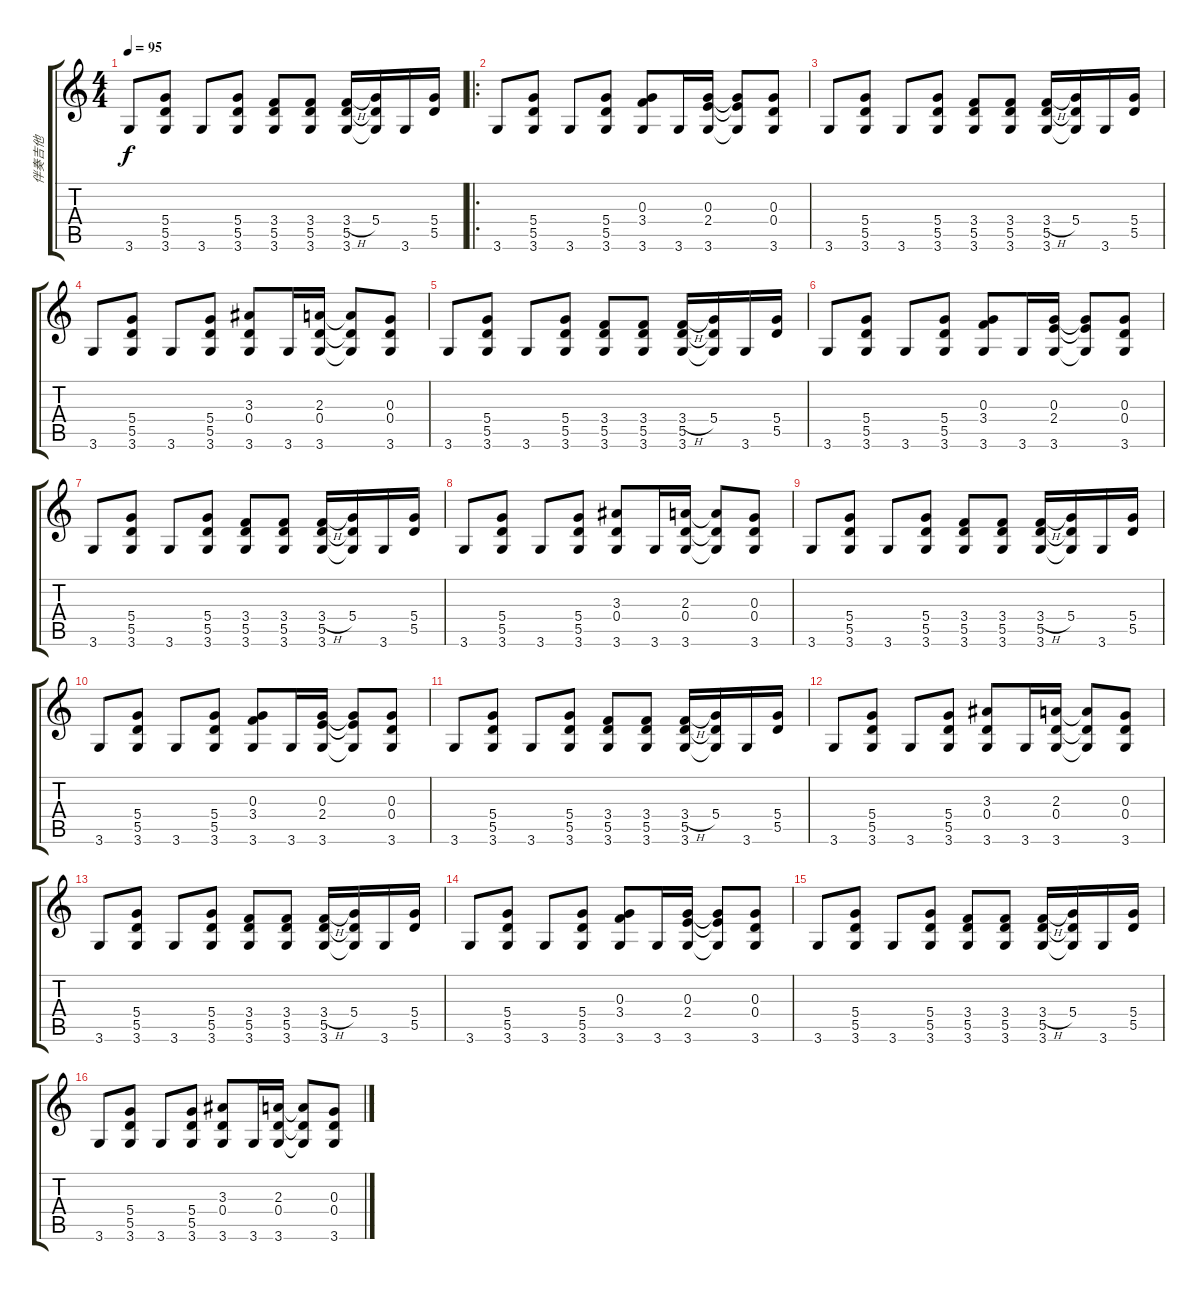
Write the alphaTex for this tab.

\track ("伴奏吉他" "伴奏吉他") {instrument acousticguitarsteel}
\staff {score tabs}
\tuning (E4 B3 G3 D3 A2 E2) {hide}
\ts (4 4)
\tempo 95
\clef g2
\ks c
3.6.8{txt "" dy f instrument acousticguitarsteel} (5.4 5.5 3.6).8 3.6.8 (5.4 5.5 3.6).8 (3.4 5.5 3.6).8 (3.4 5.5 3.6).8 (3.4{h} 5.5 3.6).16 (5.4 5.5{t} 3.6{t}).16 3.6.16 (5.4 5.5).16 |
\ro
3.6.8 (5.4 5.5 3.6).8 3.6.8 (5.4 5.5 3.6).8 (0.3 3.4 3.6).8 3.6.16 (0.3 2.4 3.6).16 (0.3{t} 2.4{t} 3.6{t}).8 (0.3 0.4 3.6).8 |
3.6.8 (5.4 5.5 3.6).8 3.6.8 (5.4 5.5 3.6).8 (3.4 5.5 3.6).8 (3.4 5.5 3.6).8 (3.4{h} 5.5 3.6).16 (5.4 5.5{t} 3.6{t}).16 3.6.16 (5.4 5.5).16 |
3.6.8 (5.4 5.5 3.6).8 3.6.8 (5.4 5.5 3.6).8 (3.3 0.4 3.6).8 3.6.16 (2.3 0.4 3.6).16 (2.3{t} 0.4{t} 3.6{t}).8 (0.3 0.4 3.6).8 |
3.6.8 (5.4 5.5 3.6).8 3.6.8 (5.4 5.5 3.6).8 (3.4 5.5 3.6).8 (3.4 5.5 3.6).8 (3.4{h} 5.5 3.6).16 (5.4 5.5{t} 3.6{t}).16 3.6.16 (5.4 5.5).16 |
3.6.8 (5.4 5.5 3.6).8 3.6.8 (5.4 5.5 3.6).8 (0.3 3.4 3.6).8 3.6.16 (0.3 2.4 3.6).16 (0.3{t} 2.4{t} 3.6{t}).8 (0.3 0.4 3.6).8 |
3.6.8 (5.4 5.5 3.6).8 3.6.8 (5.4 5.5 3.6).8 (3.4 5.5 3.6).8 (3.4 5.5 3.6).8 (3.4{h} 5.5 3.6).16 (5.4 5.5{t} 3.6{t}).16 3.6.16 (5.4 5.5).16 |
3.6.8 (5.4 5.5 3.6).8 3.6.8 (5.4 5.5 3.6).8 (3.3 0.4 3.6).8 3.6.16 (2.3 0.4 3.6).16 (2.3{t} 0.4{t} 3.6{t}).8 (0.3 0.4 3.6).8 |
3.6.8 (5.4 5.5 3.6).8 3.6.8 (5.4 5.5 3.6).8 (3.4 5.5 3.6).8 (3.4 5.5 3.6).8 (3.4{h} 5.5 3.6).16 (5.4 5.5{t} 3.6{t}).16 3.6.16 (5.4 5.5).16 |
3.6.8 (5.4 5.5 3.6).8 3.6.8 (5.4 5.5 3.6).8 (0.3 3.4 3.6).8 3.6.16 (0.3 2.4 3.6).16 (0.3{t} 2.4{t} 3.6{t}).8 (0.3 0.4 3.6).8 |
3.6.8 (5.4 5.5 3.6).8 3.6.8 (5.4 5.5 3.6).8 (3.4 5.5 3.6).8 (3.4 5.5 3.6).8 (3.4{h} 5.5 3.6).16 (5.4 5.5{t} 3.6{t}).16 3.6.16 (5.4 5.5).16 |
3.6.8 (5.4 5.5 3.6).8 3.6.8 (5.4 5.5 3.6).8 (3.3 0.4 3.6).8 3.6.16 (2.3 0.4 3.6).16 (2.3{t} 0.4{t} 3.6{t}).8 (0.3 0.4 3.6).8 |
3.6.8 (5.4 5.5 3.6).8 3.6.8 (5.4 5.5 3.6).8 (3.4 5.5 3.6).8 (3.4 5.5 3.6).8 (3.4{h} 5.5 3.6).16 (5.4 5.5{t} 3.6{t}).16 3.6.16 (5.4 5.5).16 |
3.6.8 (5.4 5.5 3.6).8 3.6.8 (5.4 5.5 3.6).8 (0.3 3.4 3.6).8 3.6.16 (0.3 2.4 3.6).16 (0.3{t} 2.4{t} 3.6{t}).8 (0.3 0.4 3.6).8 |
3.6.8 (5.4 5.5 3.6).8 3.6.8 (5.4 5.5 3.6).8 (3.4 5.5 3.6).8 (3.4 5.5 3.6).8 (3.4{h} 5.5 3.6).16 (5.4 5.5{t} 3.6{t}).16 3.6.16 (5.4 5.5).16 |
3.6.8 (5.4 5.5 3.6).8 3.6.8 (5.4 5.5 3.6).8 (3.3 0.4 3.6).8 3.6.16 (2.3 0.4 3.6).16 (2.3{t} 0.4{t} 3.6{t}).8 (0.3 0.4 3.6).8
